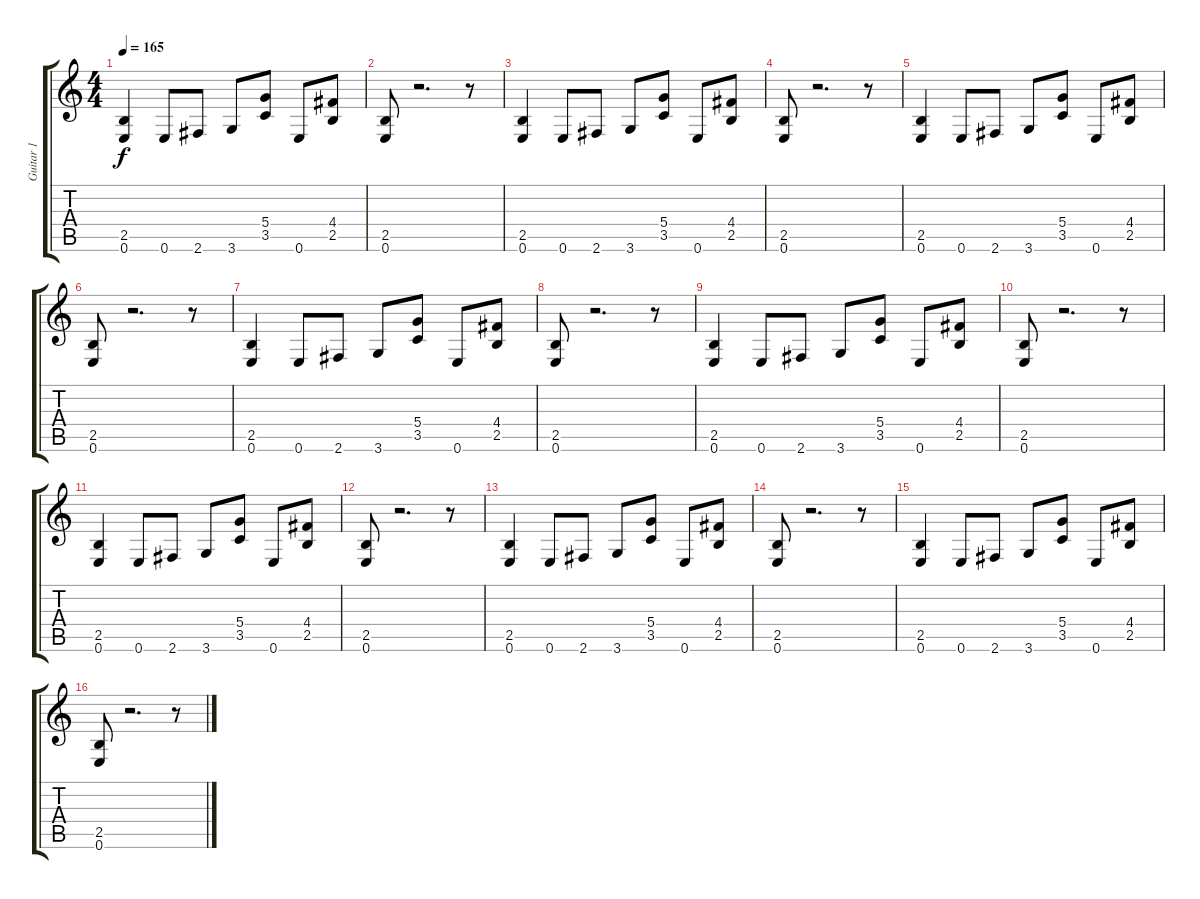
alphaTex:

\track ("Guitar 1" "Guitar 1") {instrument distortionguitar}
\staff {score tabs}
\tuning (E4 B3 G3 D3 A2 E2) {hide}
\ts (4 4)
\tempo 165
\clef g2
\ks c
(2.5 0.6).4{dy f instrument distortionguitar} 0.6.8 2.6.8 3.6.8 (5.4 3.5).8 0.6.8 (4.4 2.5).8 |
(2.5 0.6).8 r.2{d} r.8 |
(2.5 0.6).4 0.6.8 2.6.8 3.6.8 (5.4 3.5).8 0.6.8 (4.4 2.5).8 |
(2.5 0.6).8 r.2{d} r.8 |
(2.5 0.6).4 0.6.8 2.6.8 3.6.8 (5.4 3.5).8 0.6.8 (4.4 2.5).8 |
(2.5 0.6).8 r.2{d} r.8 |
(2.5 0.6).4 0.6.8 2.6.8 3.6.8 (5.4 3.5).8 0.6.8 (4.4 2.5).8 |
(2.5 0.6).8 r.2{d} r.8 |
(2.5 0.6).4 0.6.8 2.6.8 3.6.8 (5.4 3.5).8 0.6.8 (4.4 2.5).8 |
(2.5 0.6).8 r.2{d} r.8 |
(2.5 0.6).4 0.6.8 2.6.8 3.6.8 (5.4 3.5).8 0.6.8 (4.4 2.5).8 |
(2.5 0.6).8 r.2{d} r.8 |
(2.5 0.6).4 0.6.8 2.6.8 3.6.8 (5.4 3.5).8 0.6.8 (4.4 2.5).8 |
(2.5 0.6).8 r.2{d} r.8 |
(2.5 0.6).4 0.6.8 2.6.8 3.6.8 (5.4 3.5).8 0.6.8 (4.4 2.5).8 |
(2.5 0.6).8 r.2{d} r.8
